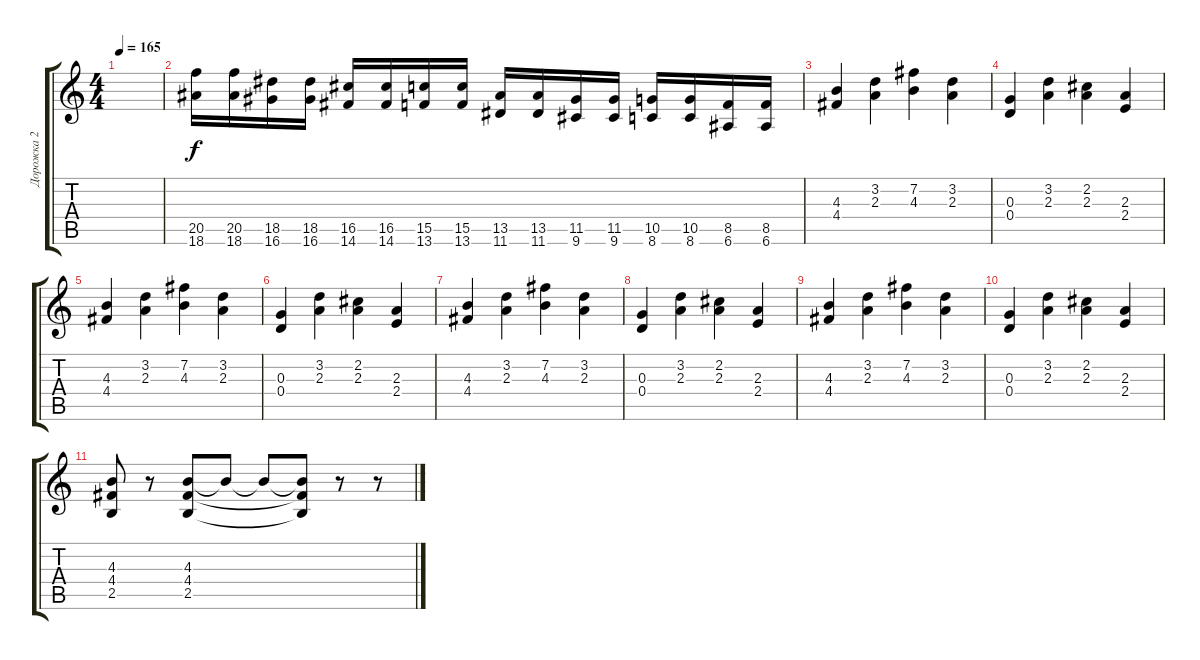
\track ("Дорожка 2" "Дорожка 2") {instrument distortionguitar}
\staff {score tabs}
\tuning (E4 B3 G3 D3 A2 E2) {hide}
\ts (4 4)
\tempo 165
\clef g2
\ks c
|
(20.5 18.6).16 (20.5 18.6).16 (18.5 16.6).16 (18.5 16.6).16 (16.5 14.6).16 (16.5 14.6).16 (15.5 13.6).16 (15.5 13.6).16 (13.5 11.6).16 (13.5 11.6).16 (11.5 9.6).16 (11.5 9.6).16 (10.5 8.6).16 (10.5 8.6).16 (8.5 6.6).16 (8.5 6.6).16 |
(4.3 4.4).4 (3.2 2.3).4 (7.2 4.3).4 (3.2 2.3).4 |
(0.3 0.4).4 (3.2 2.3).4 (2.2 2.3).4 (2.3 2.4).4 |
(4.3 4.4).4 (3.2 2.3).4 (7.2 4.3).4 (3.2 2.3).4 |
(0.3 0.4).4 (3.2 2.3).4 (2.2 2.3).4 (2.3 2.4).4 |
(4.3 4.4).4 (3.2 2.3).4 (7.2 4.3).4 (3.2 2.3).4 |
(0.3 0.4).4 (3.2 2.3).4 (2.2 2.3).4 (2.3 2.4).4 |
(4.3 4.4).4 (3.2 2.3).4 (7.2 4.3).4 (3.2 2.3).4 |
(0.3 0.4).4 (3.2 2.3).4 (2.2 2.3).4 (2.3 2.4).4 |
(4.3 4.4 2.5).8 r.8 (4.3 4.4 2.5).8 4.3{t}.8 4.3{t}.8 (4.3{t} 4.4{t} 2.5{t}).8 r.8 r.8
